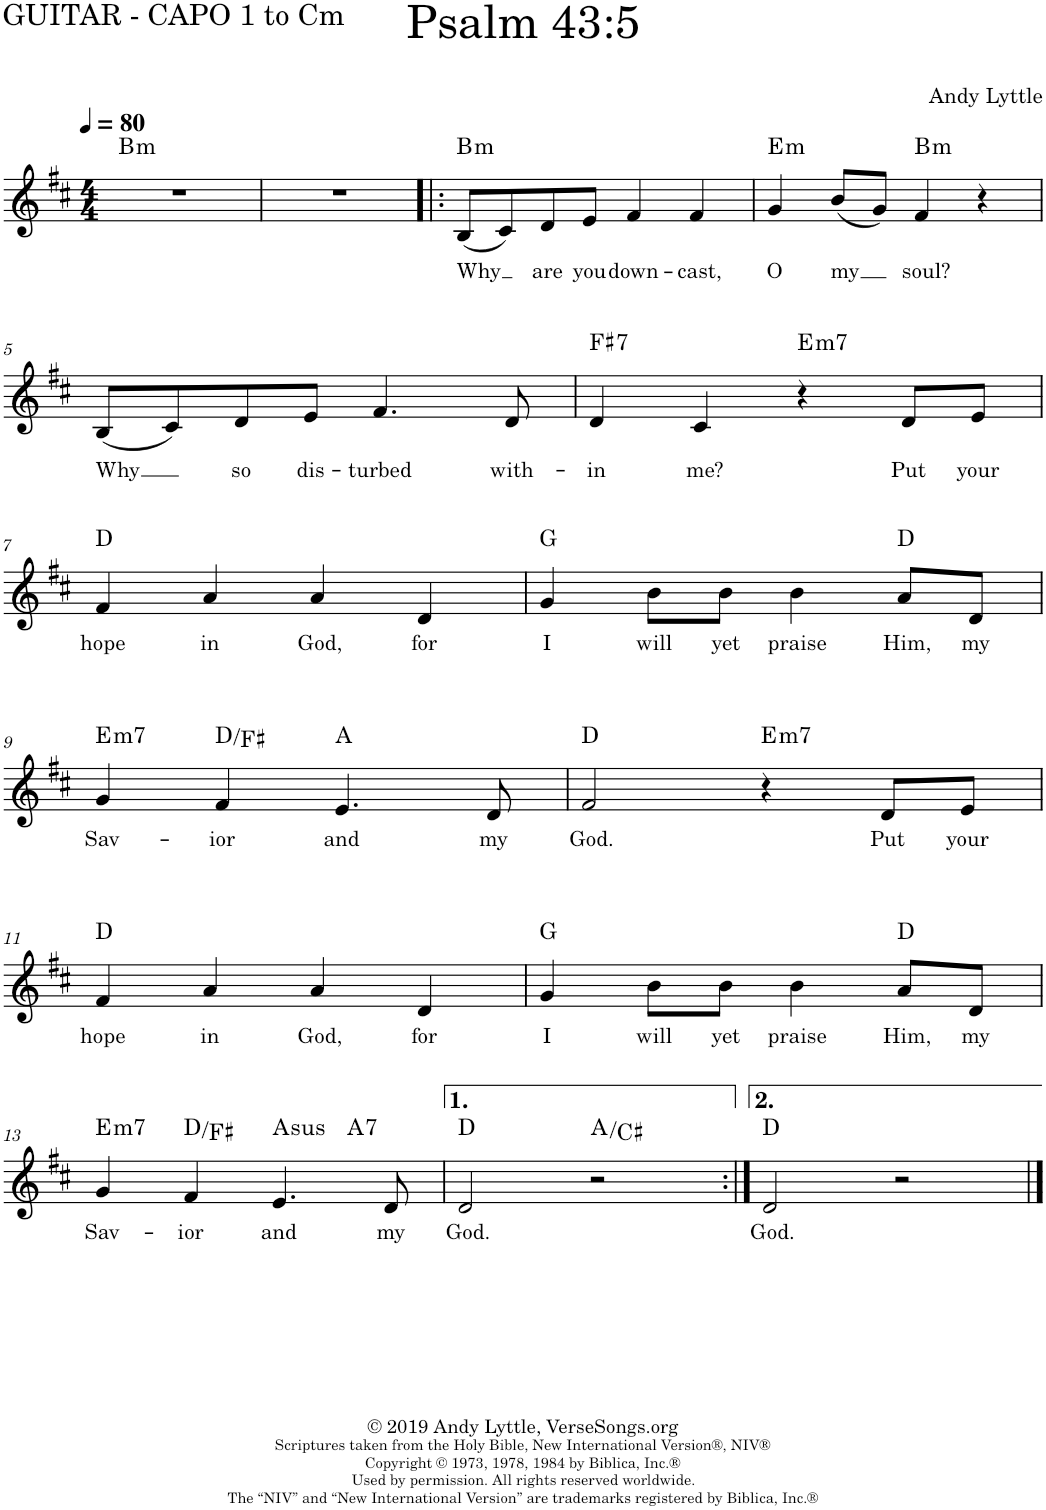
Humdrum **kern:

**kern	**text	**harte
*part1	*part1	*part1
*staff1	*staff1	*
*I"Piano	*	*
*I'Pno.	*	*
*clefG2	*	*
*k[f#c#]	*	*
*M4/4	*	*
*MM80	*	*
=1	=1	=1
!	!	!LO:H:kt=m
1r	.	B:min
=2	=2	=2
1r	.	.
=3!|:	=3!|:	=3!|:
!	!LO:LY:b	!LO:H:kt=m
(8B/L	Why	B:min
8c#/)	.	.
!	!LO:LY:b	!
8d/	are	.
!	!LO:LY:b	!
8e/J	you	.
!	!LO:LY:b	!
4f#/	down-	.
!	!LO:LY:b	!
4f#/	-cast,	.
=4	=4	=4
!	!LO:LY:b	!LO:H:kt=m
4g/	O	E:min
!	!LO:LY:b	!
(8b/L	my	.
8g/J)	.	.
!	!LO:LY:b	!LO:H:kt=m
4f#/	soul?	B:min
4r	.	.
!!LO:LB:g=z
=5	=5	=5
!	!LO:LY:b	!
(8B/L	Why	.
8c#/)	.	.
!	!LO:LY:b	!
8d/	so	.
!	!LO:LY:b	!
8e/J	dis-	.
!	!LO:LY:b	!
4.f#/	-turbed	.
!	!LO:LY:b	!
8d/	with-	.
=6	=6	=6
!	!LO:LY:b	!LO:H:kt=7
4d/	-in	F#:7
!	!LO:LY:b	!
4c#/	me?	.
!	!	!LO:H:kt=m7
4r	.	E:min7
!	!LO:LY:b	!
8d/L	Put	.
!	!LO:LY:b	!
8e/J	your	.
!!LO:LB:g=z
=7	=7	=7
!	!LO:LY:b	!
4f#/	hope	D:maj
!	!LO:LY:b	!
4a/	in	.
!	!LO:LY:b	!
4a/	God,	.
!	!LO:LY:b	!
4d/	for	.
=8	=8	=8
!	!LO:LY:b	!
4g/	I	G:maj
!	!LO:LY:b	!
8b\L	will	.
!	!LO:LY:b	!
8b\J	yet	.
!	!LO:LY:b	!
4b\	praise	.
!	!LO:LY:b	!
8a/L	Him,	D:maj
!	!LO:LY:b	!
8d/J	my	.
!!LO:LB:g=z
=9	=9	=9
!	!LO:LY:b	!LO:H:kt=m7
4g/	Sav-	E:min7
!	!LO:LY:b	!
4f#/	-ior	D:maj/3
!	!LO:LY:b	!
4.e/	and	A:maj
!	!LO:LY:b	!
8d/	my	.
=10	=10	=10
!	!LO:LY:b	!
2f#/	God.	D:maj
!	!	!LO:H:kt=m7
4r	.	E:min7
!	!LO:LY:b	!
8d/L	Put	.
!	!LO:LY:b	!
8e/J	your	.
!!LO:LB:g=z
=11	=11	=11
!	!LO:LY:b	!
4f#/	hope	D:maj
!	!LO:LY:b	!
4a/	in	.
!	!LO:LY:b	!
4a/	God,	.
!	!LO:LY:b	!
4d/	for	.
=12	=12	=12
!	!LO:LY:b	!
4g/	I	G:maj
!	!LO:LY:b	!
8b\L	will	.
!	!LO:LY:b	!
8b\J	yet	.
!	!LO:LY:b	!
4b\	praise	.
!	!LO:LY:b	!
8a/L	Him,	D:maj
!	!LO:LY:b	!
8d/J	my	.
!!LO:LB:g=z
=13	=13	=13
!	!LO:LY:b	!LO:H:kt=m7
*^	*	*
4g/	2.ryy	Sav-	E:min7
!	!	!LO:LY:b	!
4f#/	.	-ior	D:maj/3
!	!	!LO:LY:b	!LO:H:kt=sus
4.e/	.	and	A:sus4
!	!	!	!LO:H:kt=7
.	4ryy	.	A:7
!	!	!LO:LY:b	!
8d/	.	my	.
=14	=14	=14	=14
!	!	!LO:LY:b	!
*v	*v	*	*
2d/	God.	D:maj
2r	.	A:maj/3
=15:|!	=15:|!	=15:|!
!	!LO:LY:b	!
2d/	God.	D:maj
2r	.	.
==	==	==
*-	*-	*-
